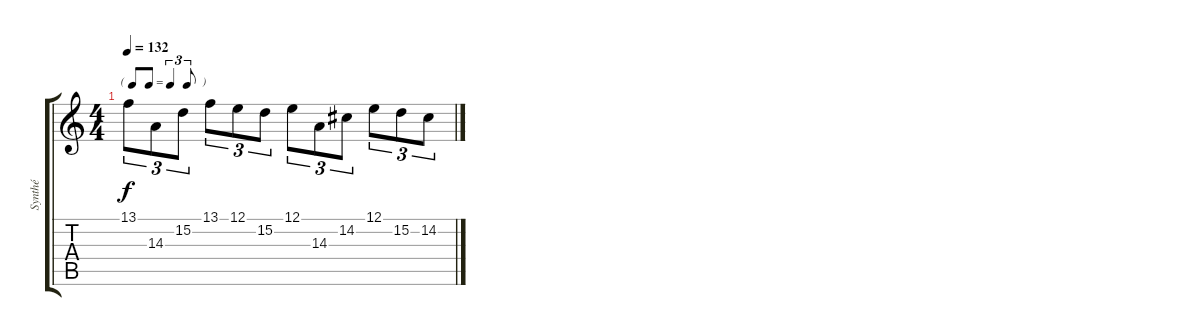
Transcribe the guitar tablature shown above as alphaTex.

\track ("Synthé" "Synthé") {instrument synthbrass1}
\staff {score tabs}
\tuning (E4 B3 G3 D3 A2 E2) {hide}
\ts (4 4)
\tf triplet8th
\tempo 132
\clef g2
\ks c
13.1.8{tu (3 2) dy f} 14.3.8{tu (3 2)} 15.2.8{tu (3 2)} 13.1.8{tu (3 2)} 12.1.8{tu (3 2)} 15.2.8{tu (3 2)} 12.1.8{tu (3 2)} 14.3.8{tu (3 2)} 14.2.8{tu (3 2)} 12.1.8{tu (3 2)} 15.2.8{tu (3 2)} 14.2.8{tu (3 2)}
